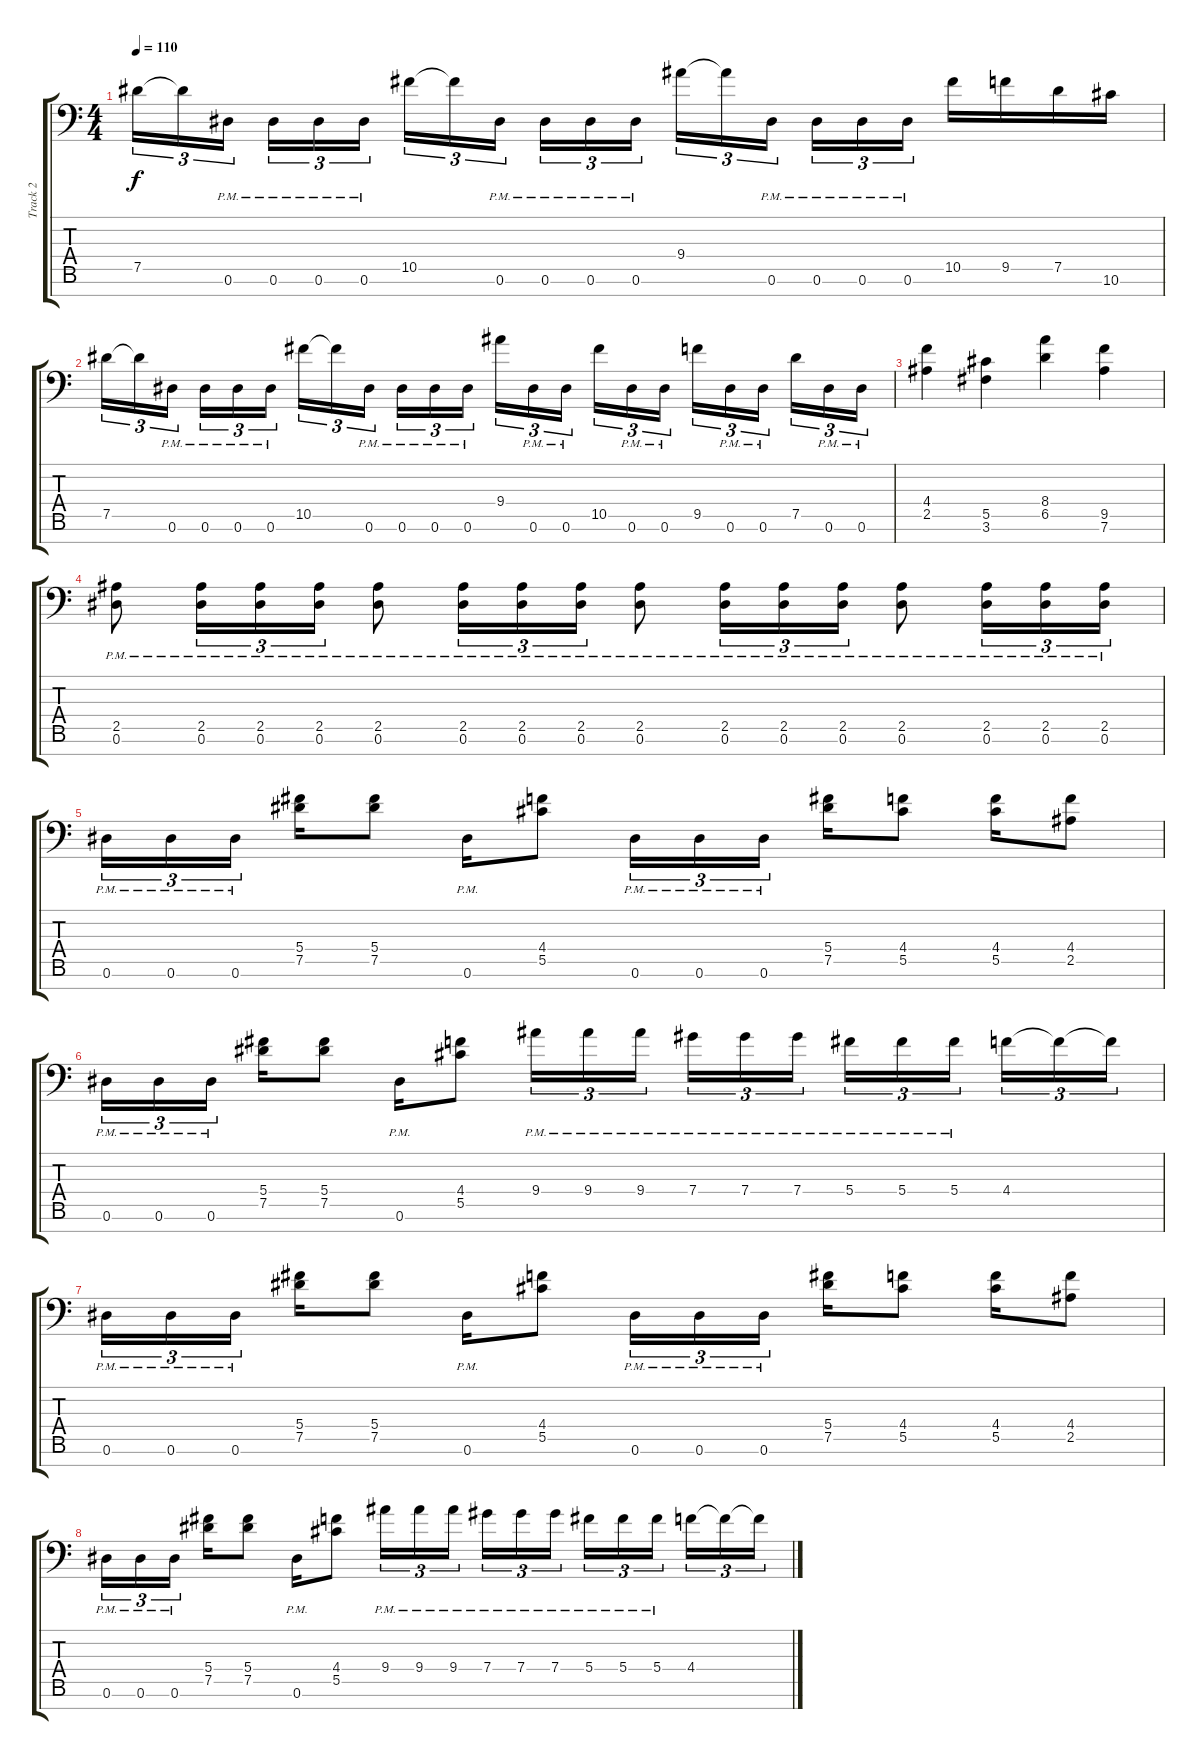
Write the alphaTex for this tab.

\track ("Track 2" "Track 2") {instrument distortionguitar}
\staff {score tabs}
\tuning (Eb4 Bb3 Gb3 Db3 Ab2 Eb2 C-1) {hide}
\ts (4 4)
\tempo 110
\clef f4
\ks c
7.5.16{tu (3 2) dy f} 7.5{t}.16{tu (3 2)} 0.6{pm}.16{tu (3 2) beam splitsecondary} 0.6{pm}.16{tu (3 2)} 0.6{pm}.16{tu (3 2)} 0.6{pm}.16{tu (3 2)} 10.5.16{tu (3 2)} 10.5{t}.16{tu (3 2)} 0.6{pm}.16{tu (3 2) beam splitsecondary} 0.6{pm}.16{tu (3 2)} 0.6{pm}.16{tu (3 2)} 0.6{pm}.16{tu (3 2)} 9.4.16{tu (3 2)} 9.4{t}.16{tu (3 2)} 0.6{pm}.16{tu (3 2) beam splitsecondary} 0.6{pm}.16{tu (3 2)} 0.6{pm}.16{tu (3 2)} 0.6{pm}.16{tu (3 2)} 10.5.16 9.5.16 7.5.16 10.6.16 |
7.5.16{tu (3 2)} 7.5{t}.16{tu (3 2)} 0.6{pm}.16{tu (3 2) beam splitsecondary} 0.6{pm}.16{tu (3 2)} 0.6{pm}.16{tu (3 2)} 0.6{pm}.16{tu (3 2)} 10.5.16{tu (3 2)} 10.5{t}.16{tu (3 2)} 0.6{pm}.16{tu (3 2) beam splitsecondary} 0.6{pm}.16{tu (3 2)} 0.6{pm}.16{tu (3 2)} 0.6{pm}.16{tu (3 2)} 9.4.16{tu (3 2)} 0.6{pm}.16{tu (3 2)} 0.6{pm}.16{tu (3 2) beam splitsecondary} 10.5.16{tu (3 2)} 0.6{pm}.16{tu (3 2)} 0.6{pm}.16{tu (3 2)} 9.5.16{tu (3 2)} 0.6{pm}.16{tu (3 2)} 0.6{pm}.16{tu (3 2) beam splitsecondary} 7.5.16{tu (3 2)} 0.6{pm}.16{tu (3 2)} 0.6{pm}.16{tu (3 2)} |
(4.4 2.5).4 (5.5 3.6).4 (8.4 6.5).4 (9.5 7.6).4 |
(2.5{pm} 0.6).8 (2.5{pm} 0.6).16{tu (3 2)} (2.5{pm} 0.6).16{tu (3 2)} (2.5{pm} 0.6).16{tu (3 2)} (2.5{pm} 0.6).8 (2.5{pm} 0.6).16{tu (3 2)} (2.5{pm} 0.6).16{tu (3 2)} (2.5{pm} 0.6).16{tu (3 2)} (2.5{pm} 0.6).8 (2.5{pm} 0.6).16{tu (3 2)} (2.5{pm} 0.6).16{tu (3 2)} (2.5{pm} 0.6).16{tu (3 2)} (2.5{pm} 0.6).8 (2.5{pm} 0.6).16{tu (3 2)} (2.5{pm} 0.6).16{tu (3 2)} (2.5{pm} 0.6).16{tu (3 2)} |
0.6{pm}.16{tu (3 2)} 0.6{pm}.16{tu (3 2)} 0.6{pm}.16{tu (3 2) beam splitsecondary} (5.4 7.5).16 (5.4 7.5).8 0.6{pm}.16 (4.4 5.5).8 0.6{pm}.16{tu (3 2)} 0.6{pm}.16{tu (3 2)} 0.6{pm}.16{tu (3 2) beam splitsecondary} (5.4 7.5).16 (4.4 5.5).8 (4.4 5.5).16 (4.4 2.5).8 |
0.6{pm}.16{tu (3 2)} 0.6{pm}.16{tu (3 2)} 0.6{pm}.16{tu (3 2) beam splitsecondary} (5.4 7.5).16 (5.4 7.5).8 0.6{pm}.16 (4.4 5.5).8 9.4{pm}.16{tu (3 2)} 9.4{pm}.16{tu (3 2)} 9.4{pm}.16{tu (3 2) beam splitsecondary} 7.4{pm}.16{tu (3 2)} 7.4{pm}.16{tu (3 2)} 7.4{pm}.16{tu (3 2)} 5.4{pm}.16{tu (3 2)} 5.4{pm}.16{tu (3 2)} 5.4{pm}.16{tu (3 2) beam splitsecondary} 4.4.16{tu (3 2)} 4.4{t}.16{tu (3 2)} 4.4{t}.16{tu (3 2)} |
0.6{pm}.16{tu (3 2)} 0.6{pm}.16{tu (3 2)} 0.6{pm}.16{tu (3 2) beam splitsecondary} (5.4 7.5).16 (5.4 7.5).8 0.6{pm}.16 (4.4 5.5).8 0.6{pm}.16{tu (3 2)} 0.6{pm}.16{tu (3 2)} 0.6{pm}.16{tu (3 2) beam splitsecondary} (5.4 7.5).16 (4.4 5.5).8 (4.4 5.5).16 (4.4 2.5).8 |
0.6{pm}.16{tu (3 2)} 0.6{pm}.16{tu (3 2)} 0.6{pm}.16{tu (3 2) beam splitsecondary} (5.4 7.5).16 (5.4 7.5).8 0.6{pm}.16 (4.4 5.5).8 9.4{pm}.16{tu (3 2)} 9.4{pm}.16{tu (3 2)} 9.4{pm}.16{tu (3 2) beam splitsecondary} 7.4{pm}.16{tu (3 2)} 7.4{pm}.16{tu (3 2)} 7.4{pm}.16{tu (3 2)} 5.4{pm}.16{tu (3 2)} 5.4{pm}.16{tu (3 2)} 5.4{pm}.16{tu (3 2) beam splitsecondary} 4.4.16{tu (3 2)} 4.4{t}.16{tu (3 2)} 4.4{t}.16{tu (3 2)}
